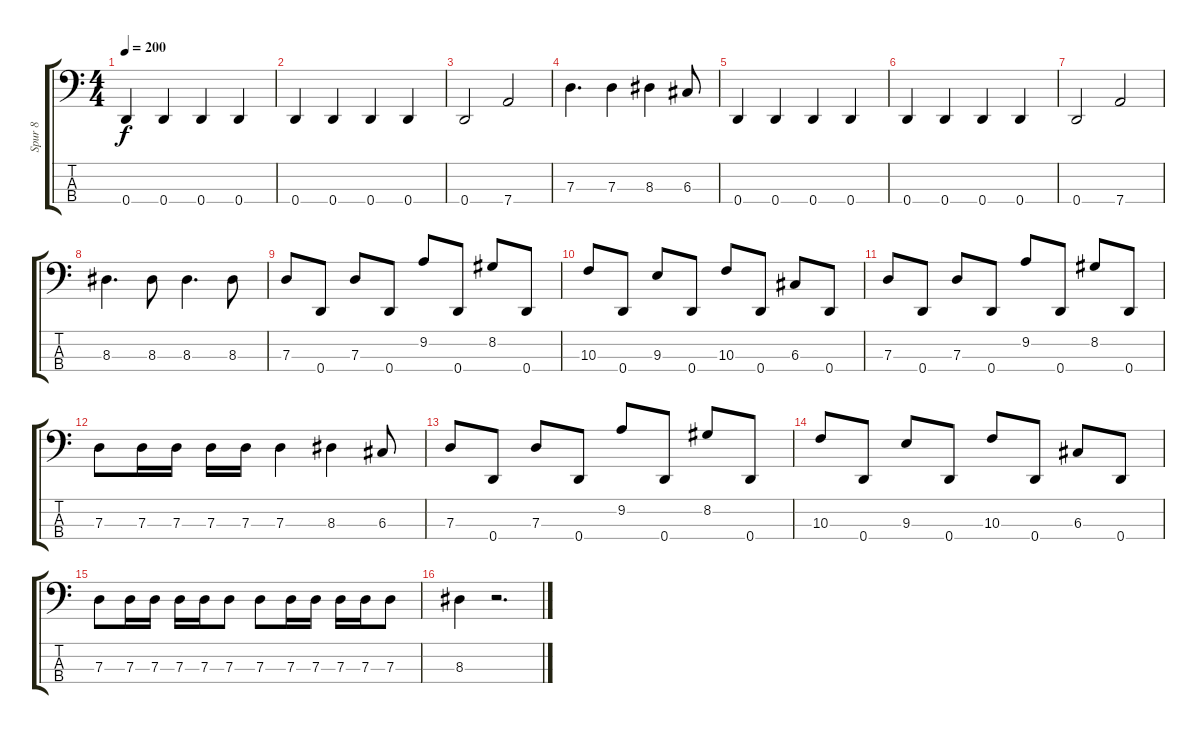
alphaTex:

\track ("Spur 8" "Spur 8") {instrument electricbassfinger}
\staff {score tabs}
\tuning (F2 C2 G1 D1) {hide}
\ts (4 4)
\tempo 200
\clef f4
\ks c
0.4.4{dy f instrument electricbassfinger} 0.4.4 0.4.4 0.4.4 |
0.4.4 0.4.4 0.4.4 0.4.4 |
0.4.2 7.4.2 |
7.3.4{d} 7.3.4 8.3.4 6.3.8 |
0.4.4 0.4.4 0.4.4 0.4.4 |
0.4.4 0.4.4 0.4.4 0.4.4 |
0.4.2 7.4.2 |
8.3.4{d} 8.3.8 8.3.4{d} 8.3.8 |
7.3.8 0.4.8 7.3.8 0.4.8 9.2.8 0.4.8 8.2.8 0.4.8 |
10.3.8 0.4.8 9.3.8 0.4.8 10.3.8 0.4.8 6.3.8 0.4.8 |
7.3.8 0.4.8 7.3.8 0.4.8 9.2.8 0.4.8 8.2.8 0.4.8 |
7.3.8 7.3.16 7.3.16 7.3.16 7.3.16 7.3.4 8.3.4 6.3.8 |
7.3.8 0.4.8 7.3.8 0.4.8 9.2.8 0.4.8 8.2.8 0.4.8 |
10.3.8 0.4.8 9.3.8 0.4.8 10.3.8 0.4.8 6.3.8 0.4.8 |
7.3.8 7.3.16 7.3.16 7.3.16 7.3.16 7.3.8 7.3.8 7.3.16 7.3.16 7.3.16 7.3.16 7.3.8 |
8.3.4 r.2{d}
